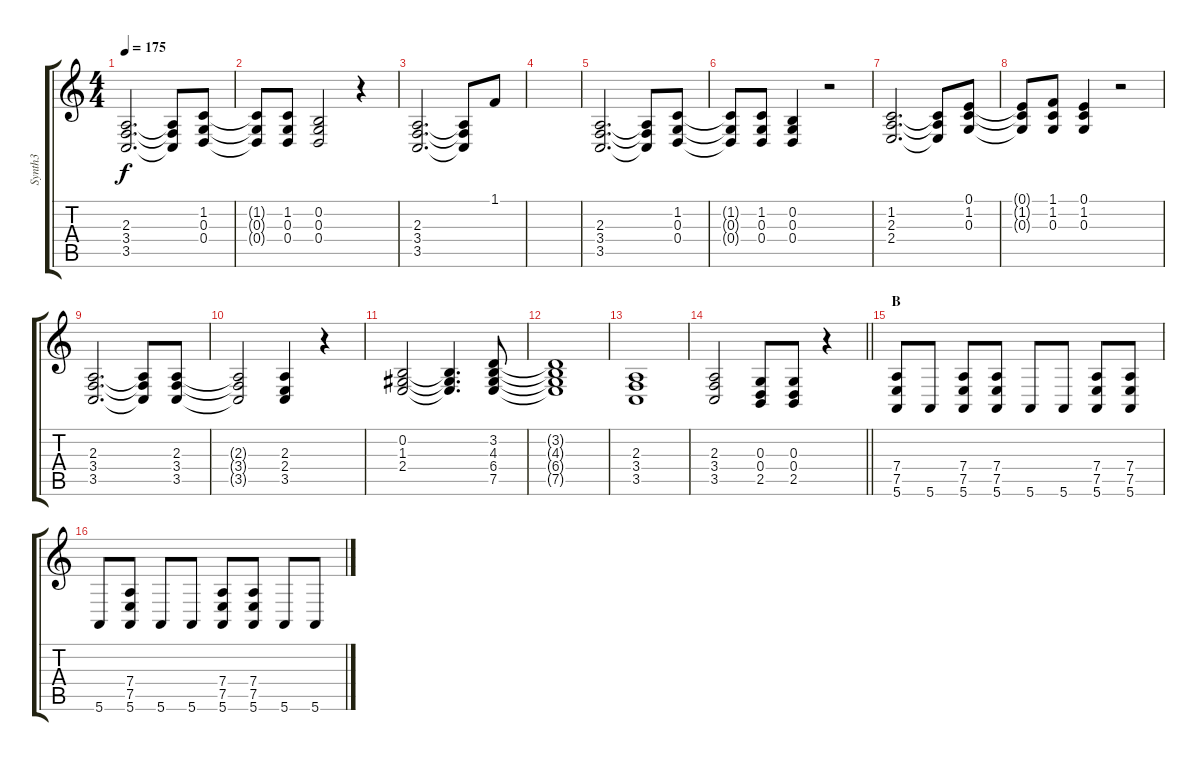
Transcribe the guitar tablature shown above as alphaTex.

\track ("Synth3" "Synth3") {instrument stringensemble1}
\staff {score tabs}
\tuning (E4 B3 G3 D3 A2 E2) {hide}
\ts (4 4)
\tempo 175
\clef g2
\ks c
(2.3 3.4 3.5).2{d dy f} (2.3{t} 3.4{t} 3.5{t}).8 (1.2 0.3 0.4).8 |
(1.2{t} 0.3{t} 0.4{t}).8 (1.2 0.3 0.4).8 (0.2 0.3 0.4).2 r.4 |
(2.3 3.4 3.5).2{d} (2.3{t} 3.4{t} 3.5{t}).8 1.1.8 |
|
(2.3 3.4 3.5).2{d} (2.3{t} 3.4{t} 3.5{t}).8 (1.2 0.3 0.4).8 |
(1.2{t} 0.3{t} 0.4{t}).8 (1.2 0.3 0.4).8 (0.2 0.3 0.4).4 r.2 |
(1.2 2.3 2.4).2{d} (1.2{t} 2.3{t} 2.4{t}).8 (0.1 1.2 0.3).8 |
(0.1{t} 1.2{t} 0.3{t}).8 (1.1 1.2 0.3).8 (0.1 1.2 0.3).4 r.2 |
(2.3 3.4 3.5).2{d} (2.3{t} 3.4{t} 3.5{t}).8 (2.3 3.4 3.5).8 |
(2.3{t} 3.4{t} 3.5{t}).2 (2.3 2.4 3.5).4 r.4 |
(0.2 1.3 2.4).2 (0.2{t} 1.3{t} 2.4{t}).4{d} (3.2 4.3 6.4 7.5).8 |
(3.2{t} 4.3{t} 6.4{t} 7.5{t}).1 |
(2.3 3.4 3.5).1 |
\barLineRight lightlight
(2.3 3.4 3.5).2 (0.3 0.4 2.5).8 (0.3 0.4 2.5).8 r.4 |
\section ("" "B")
(7.4 7.5 5.6).8 5.6.8 (7.4 7.5 5.6).8 (7.4 7.5 5.6).8 5.6.8 5.6.8 (7.4 7.5 5.6).8 (7.4 7.5 5.6).8 |
5.6.8 (7.4 7.5 5.6).8 5.6.8 5.6.8 (7.4 7.5 5.6).8 (7.4 7.5 5.6).8 5.6.8 5.6.8
